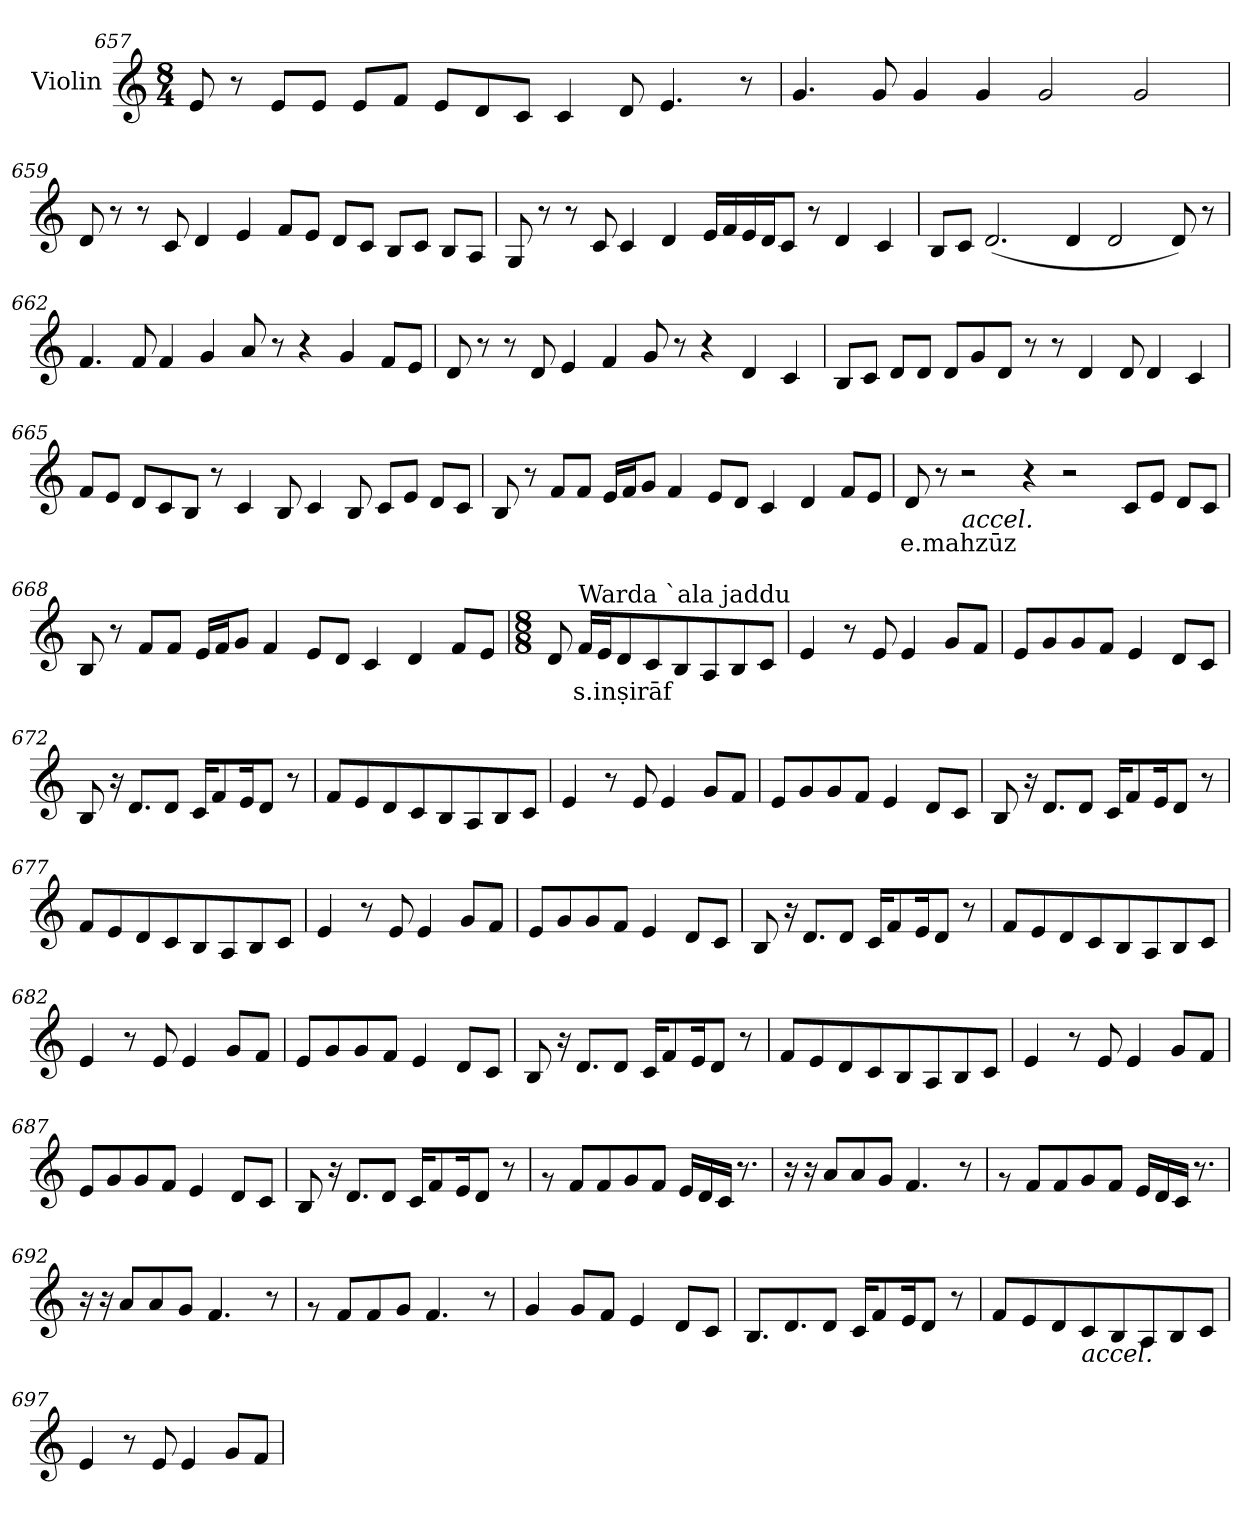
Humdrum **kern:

**kern	**text
*part1	*part1
*staff1	*staff1
*I"Violin	*
*clefG2	*
*k[]	*
*M8/4	*
=657	=657
8e/	.
8r	.
8e/L	.
8e/J	.
8e/L	.
8f/J	.
8e/L	.
8d/	.
8c/J	.
4c/	.
8d/	.
4.e/	.
8r	.
!!LO:LB:g=z
=658	=658
4.g/	.
8g/	.
4g/	.
4g/	.
2g/	.
2g/	.
=659	=659
8d/	.
8r	.
8r	.
8c/	.
4d/	.
4e/	.
8f/L	.
8e/J	.
8d/L	.
8c/J	.
8B/L	.
8c/J	.
8B/L	.
8A/J	.
!!LO:LB:g=z
=660	=660
8G/	.
8r	.
8r	.
8c/	.
4c/	.
4d/	.
16e/LL	.
16f/	.
16e/	.
16d/J	.
8c/J	.
8r	.
4d/	.
4c/	.
=661	=661
8B/L	.
8c/J	.
(<2.d/	.
4d/	.
2d/	.
8d/)	.
8r	.
!!LO:LB:g=z
=662	=662
4.f/	.
8f/	.
4f/	.
4g/	.
8a/	.
8r	.
4r	.
4g/	.
8f/L	.
8e/J	.
=663	=663
8d/	.
8r	.
8r	.
8d/	.
4e/	.
4f/	.
8g/	.
8r	.
4r	.
4d/	.
4c/	.
!!LO:LB:g=z
=664	=664
8B/L	.
8c/J	.
8d/L	.
8d/J	.
8d/L	.
8g/	.
8d/J	.
8r	.
8r	.
4d/	.
8d/	.
4d/	.
4c/	.
=665	=665
8f/L	.
8e/J	.
8d/L	.
8c/	.
8B/J	.
8r	.
4c/	.
8B/	.
4c/	.
8B/	.
8c/L	.
8e/J	.
8d/L	.
8c/J	.
!!LO:PB:g=z
=666	=666
8B/	.
8r	.
8f/L	.
8f/J	.
16e/LL	.
16f/J	.
8g/J	.
4f/	.
8e/L	.
8d/J	.
4c/	.
4d/	.
8f/L	.
8e/J	.
=667	=667
!	!LO:LY:b
8d/	e.mahzūz
8r	.
!LO:TX:b:i:t=accel.	!
2r	.
4r	.
2r	.
8c/L	.
8e/J	.
8d/L	.
8c/J	.
!!LO:LB:g=z
=668	=668
8B/	.
8r	.
8f/L	.
8f/J	.
16e/LL	.
16f/J	.
8g/J	.
4f/	.
8e/L	.
8d/J	.
4c/	.
4d/	.
8f/L	.
8e/J	.
=669	=669
*M8/8	*
*MM70	*
8d/	.
!LO:TX:a:t=Warda `ala jaddu	!
!	!LO:LY:b
16f/LL	s.inṣirāf
16e/J	.
8d/	.
8c/	.
8B/	.
8A/	.
8B/	.
8c/J	.
=670	=670
4e/	.
8r	.
8e/	.
4e/	.
8g/L	.
8f/J	.
!!LO:LB:g=z
=671	=671
8e/L	.
8g/	.
8g/	.
8f/J	.
4e/	.
8d/L	.
8c/J	.
=672	=672
8B/	.
16r	.
8.d/L	.
8d/J	.
16c/KL	.
8f/	.
16e/K	.
8d/J	.
8r	.
=673	=673
8f/L	.
8e/	.
8d/	.
8c/	.
8B/	.
8A/	.
8B/	.
8c/J	.
=674	=674
4e/	.
8r	.
8e/	.
4e/	.
8g/L	.
8f/J	.
!!LO:LB:g=z
=675	=675
8e/L	.
8g/	.
8g/	.
8f/J	.
4e/	.
8d/L	.
8c/J	.
=676	=676
8B/	.
16r	.
8.d/L	.
8d/J	.
16c/KL	.
8f/	.
16e/K	.
8d/J	.
8r	.
=677	=677
8f/L	.
8e/	.
8d/	.
8c/	.
8B/	.
8A/	.
8B/	.
8c/J	.
=678	=678
4e/	.
8r	.
8e/	.
4e/	.
8g/L	.
8f/J	.
!!LO:LB:g=z
=679	=679
8e/L	.
8g/	.
8g/	.
8f/J	.
4e/	.
8d/L	.
8c/J	.
=680	=680
8B/	.
16r	.
8.d/L	.
8d/J	.
16c/KL	.
8f/	.
16e/K	.
8d/J	.
8r	.
=681	=681
8f/L	.
8e/	.
8d/	.
8c/	.
8B/	.
8A/	.
8B/	.
8c/J	.
=682	=682
4e/	.
8r	.
8e/	.
4e/	.
8g/L	.
8f/J	.
!!LO:LB:g=z
=683	=683
8e/L	.
8g/	.
8g/	.
8f/J	.
4e/	.
8d/L	.
8c/J	.
=684	=684
8B/	.
16r	.
8.d/L	.
8d/J	.
16c/KL	.
8f/	.
16e/K	.
8d/J	.
8r	.
=685	=685
8f/L	.
8e/	.
8d/	.
8c/	.
8B/	.
8A/	.
8B/	.
8c/J	.
=686	=686
4e/	.
8r	.
8e/	.
4e/	.
8g/L	.
8f/J	.
!!LO:LB:g=z
=687	=687
8e/L	.
8g/	.
8g/	.
8f/J	.
4e/	.
8d/L	.
8c/J	.
=688	=688
8B/	.
16r	.
8.d/L	.
8d/J	.
16c/KL	.
8f/	.
16e/K	.
8d/J	.
8r	.
=689	=689
8rg	.
8f/L	.
8f/	.
8g/	.
8f/J	.
16e/LL	.
16d/	.
16c/JJ	.
8.r	.
=690	=690
16r	.
16r	.
8a/L	.
8a/	.
8g/J	.
4.f/	.
8r	.
!!LO:PB:g=z
=691	=691
8rg	.
8f/L	.
8f/	.
8g/	.
8f/J	.
16e/LL	.
16d/	.
16c/JJ	.
8.r	.
=692	=692
16r	.
16r	.
8a/L	.
8a/	.
8g/J	.
4.f/	.
8r	.
=693	=693
8rg	.
8f/L	.
8f/	.
8g/J	.
4.f/	.
8r	.
=694	=694
4g/	.
8g/L	.
8f/J	.
4e/	.
8d/L	.
8c/J	.
!!LO:PB:g=z
=695	=695
8.B/L	.
8.d/	.
8d/J	.
16c/KL	.
8f/	.
16e/K	.
8d/J	.
8r	.
=696	=696
8f/L	.
8e/	.
8d/	.
!LO:TX:b:i:t=accel.	!
8c/	.
8B/	.
8A/	.
8B/	.
8c/J	.
=697	=697
4e/	.
8r	.
8e/	.
4e/	.
8g/L	.
8f/J	.
=	=
*-	*-
